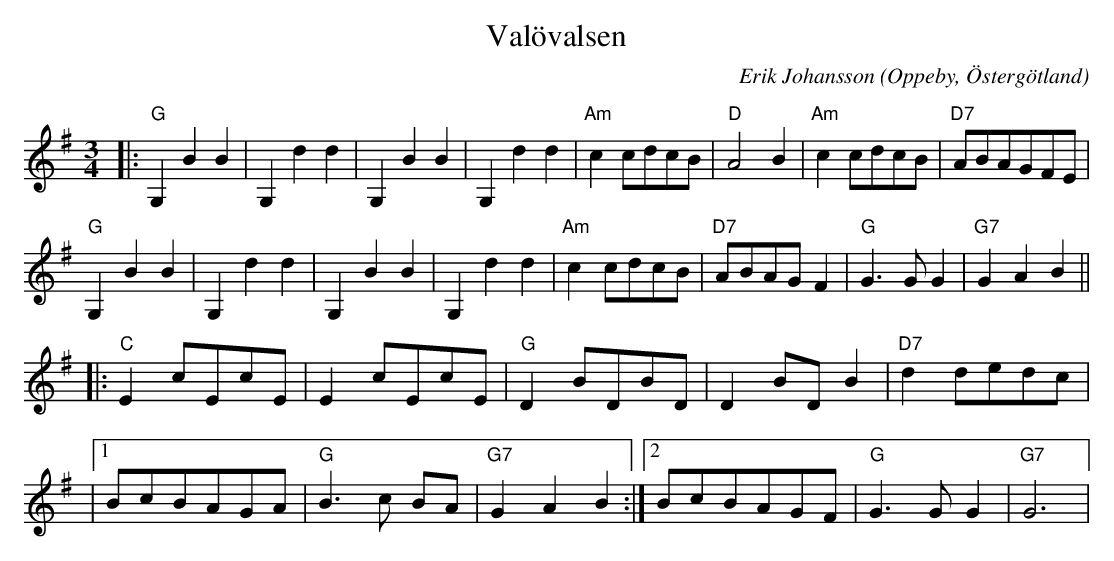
X:1
T:Valövalsen
C:Erik Johansson
O:Oppeby, Östergötland
Q:140
M:3/4
L:1/8
K:G
|:"G"G,2B2B2|G,2d2d2 |G,2B2B2|G,2d2d2 |"Am" c2 cdcB| "D" A4 B2 | "Am" c2 cdcB |"D7" ABAGFE |
"G"G,2B2B2|G,2d2d2 |G,2B2B2|G,2d2d2 |"Am" c2 cdcB| "D7" ABAGF2 | "G" G3 G G2 |"G7" G2A2B2 ||
|:"C"E2 cEcE |E2 cEcE|"G" D2 BDBD |D2 BD B2 |"D7"d2 dedc|
|1 BcBAGA|"G"B3 c BA|"G7" G2A2B2:|2 BcBAGF|"G" G3 G G2| "G7" G6 |
